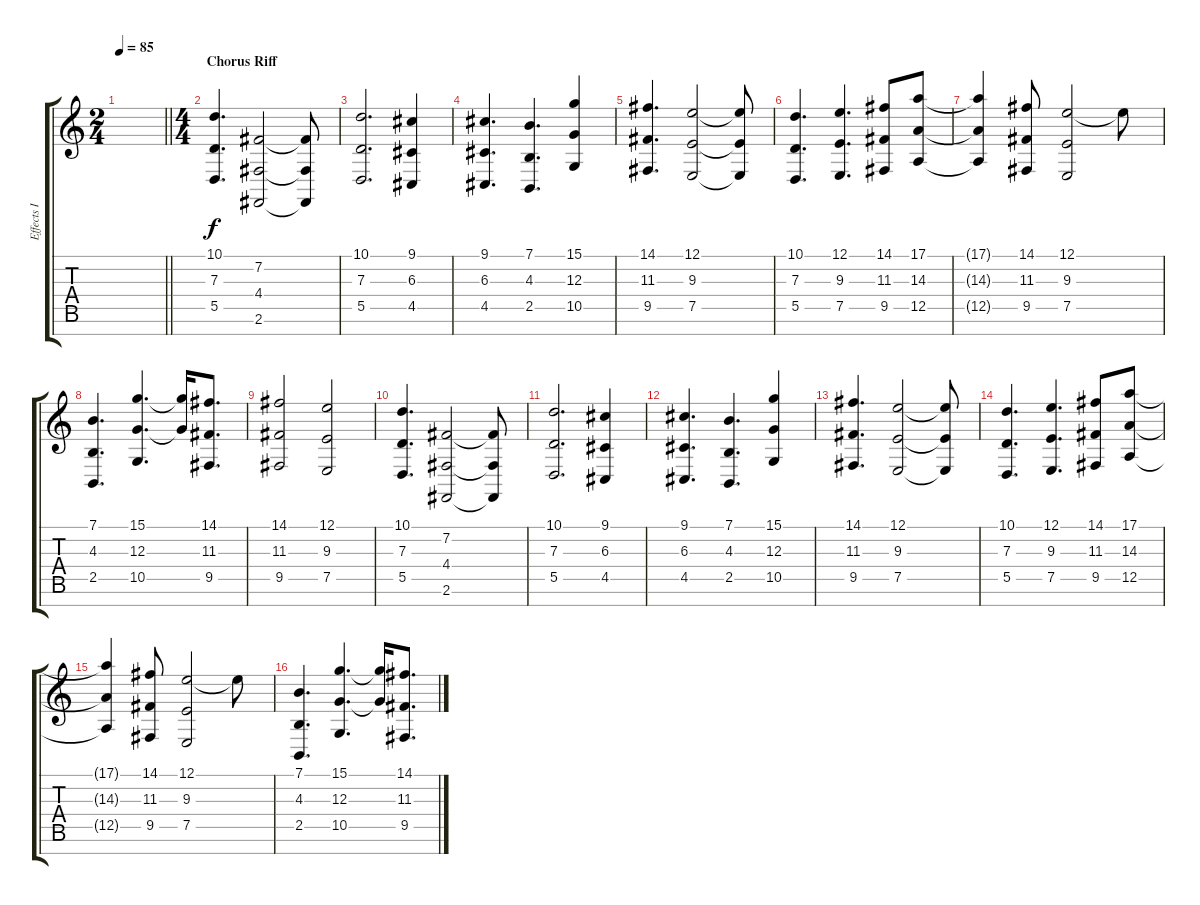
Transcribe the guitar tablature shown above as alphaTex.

\track ("Effects I" "Effects I") {instrument choiraahs}
\staff {score tabs}
\tuning (E4 B3 G3 D3 A2 E2 B1) {hide}
\ts (2 4)
\tempo 85
\clef g2
\barLineRight lightlight
\ks c
|
\ts (4 4)
\section ("" "Chorus Riff")
(10.1 7.3 5.5).4{d volume 9} (7.2 4.4 2.6).2 (7.2{t} 4.4{t} 2.6{t}).8 |
(10.1 7.3 5.5).2{d} (9.1 6.3 4.5).4 |
(9.1 6.3 4.5).4{d} (7.1 4.3 2.5).4{d} (15.1 12.3 10.5).4 |
(14.1 11.3 9.5).4{d} (12.1 9.3 7.5).2 (12.1{t} 9.3{t} 7.5{t}).8 |
(10.1 7.3 5.5).4{d} (12.1 9.3 7.5).4{d} (14.1 11.3 9.5).8 (17.1 14.3 12.5).8 |
(17.1{t} 14.3{t} 12.5{t}).4 (14.1 11.3 9.5).8 (12.1 9.3 7.5).2 12.1{t}.8 |
(7.1 4.3 2.5).4{d} (15.1 12.3 10.5).4{d} (15.1{t} 12.3{t}).16 (14.1 11.3 9.5).8{d} |
(14.1 11.3 9.5).2 (12.1 9.3 7.5).2 |
(10.1 7.3 5.5).4{d} (7.2 4.4 2.6).2 (7.2{t} 4.4{t} 2.6{t}).8 |
(10.1 7.3 5.5).2{d} (9.1 6.3 4.5).4 |
(9.1 6.3 4.5).4{d} (7.1 4.3 2.5).4{d} (15.1 12.3 10.5).4 |
(14.1 11.3 9.5).4{d} (12.1 9.3 7.5).2 (12.1{t} 9.3{t} 7.5{t}).8 |
(10.1 7.3 5.5).4{d} (12.1 9.3 7.5).4{d} (14.1 11.3 9.5).8 (17.1 14.3 12.5).8 |
(17.1{t} 14.3{t} 12.5{t}).4 (14.1 11.3 9.5).8 (12.1 9.3 7.5).2 12.1{t}.8 |
(7.1 4.3 2.5).4{d} (15.1 12.3 10.5).4{d} (15.1{t} 12.3{t}).16 (14.1 11.3 9.5).8{d}
